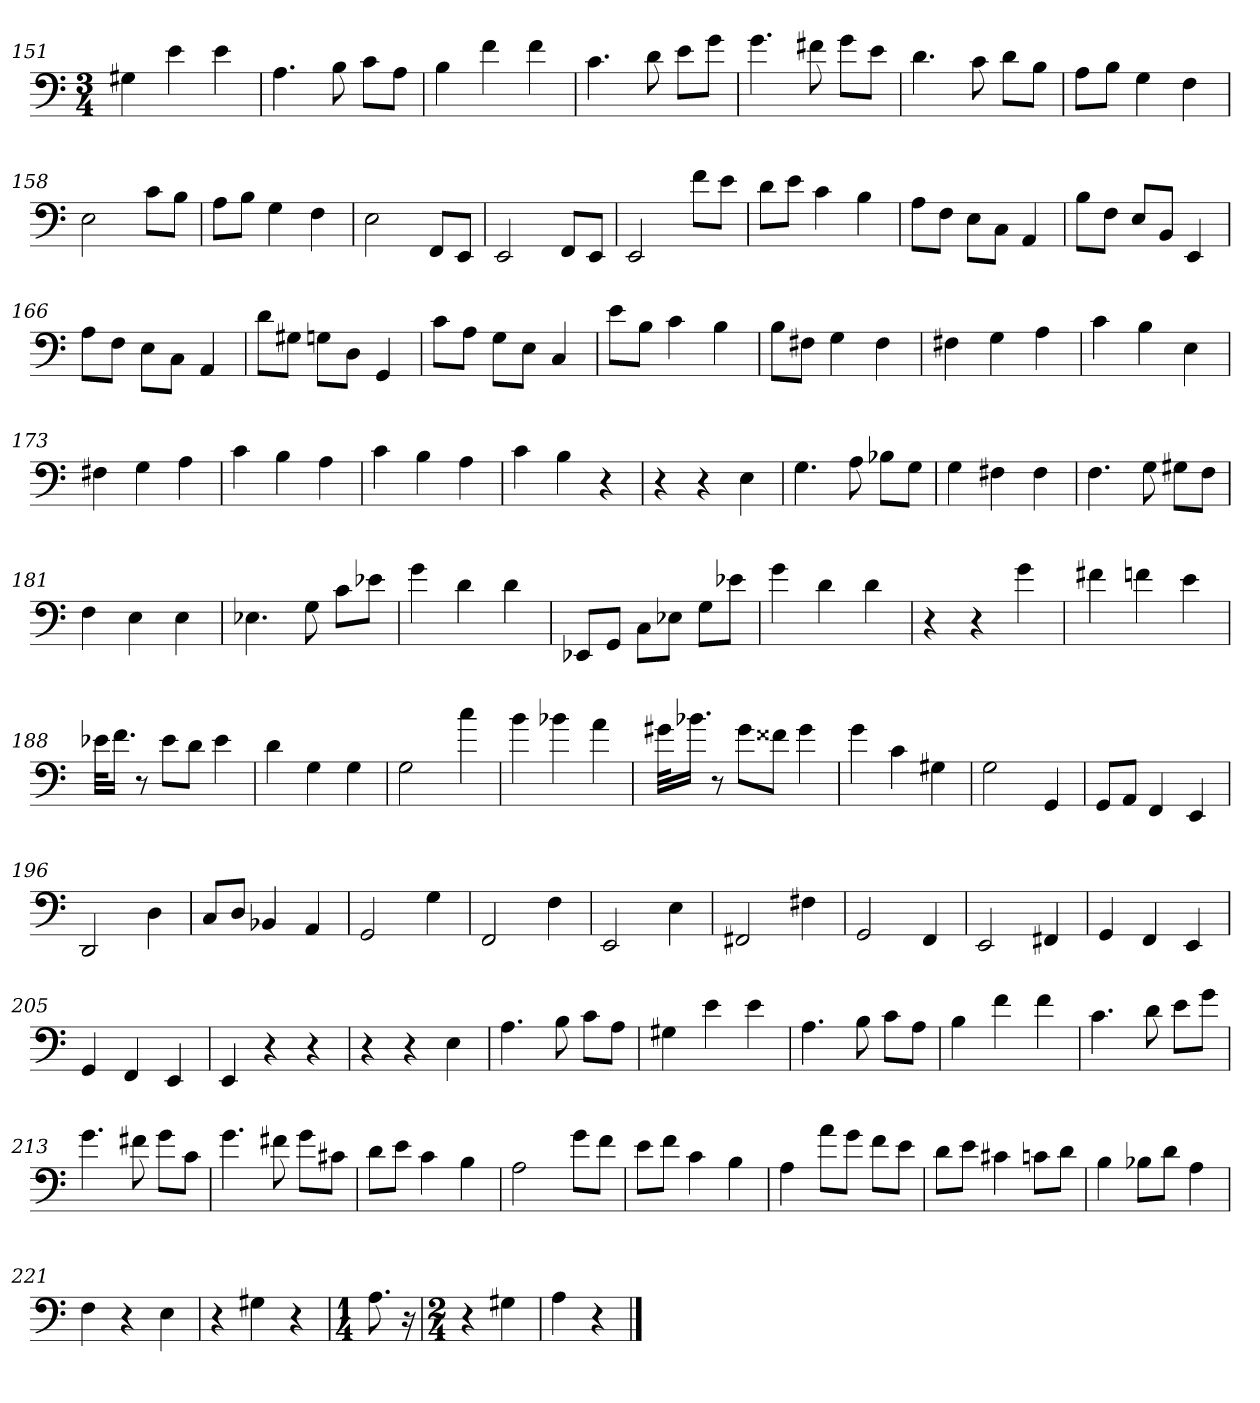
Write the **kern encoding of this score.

**kern
*part1
*staff1
*clefF4
*k[]
*C:
*M3/4
=151
4G#X
4e
4e
=152
4.A
8B
8c\L
8A\J
=153
4B
4f
4f
=154
4.c
8d
8e\L
8g\J
=155
4.g
8f#X
8g\L
8e\J
=156
4.d
8c
8d\L
8B\J
=157
8A\L
8B\J
4G
4F
=158
2E
8c\L
8B\J
=159
8A\L
8B\J
4G
4F
=160
2E
8FF/L
8EE/J
=161
2EE
8FF/L
8EE/J
=162
2EE
8f\L
8e\J
=163
8d\L
8e\J
4c
4B
=164
8A\L
8F\J
8E\L
8C\J
4AA
=165
8B\L
8F\J
8E/L
8BB/J
4EE
=166
8A\L
8F\J
8E\L
8C\J
4AA
=167
8d\L
8G#X\J
8Gn\L
8D\J
4GG
=168
8c\L
8A\J
8G\L
8E\J
4C
=169
8e\L
8B\J
4c
4B
=170
8B\L
8F#X\J
4G
4F#
=171
4F#X
4G
4A
=172
4c
4B
4E
=173
4F#X
4G
4A
=174
4c
4B
4A
=175
4c
4B
4A
=176
4c
4B
4r
=177
4r
4r
4E
=178
4.G
8A
8B-X\L
8G\J
=179
4G
4F#X
4F#
=180
4.F
8G
8G#X\L
8F\J
=181
4F
4E
4E
=182
4.E-X
8G
8c\L
8e-X\J
=183
4g
4d
4d
=184
8EE-X/L
8GG/J
8C\L
8E-X\J
8G\L
8e-X\J
=185
4g
4d
4d
=186
4r
4r
4g
=187
4f#X
4fn
4e
=188
32e-X\KLL
16.f\JJ
8r
8e-\L
8d\J
4e-
=189
4d
4G
4G
=190
2G
4cc
=191
4b
4b-X
4a
=192
32g#X\KLL
16.b-X\JJ
8r
8g#\L
8f##X\J
4g#
=193
4g
4c
4G#X
=194
2G
4GG
=195
8GG/L
8AA/J
4FF
4EE
=196
2DD
4D
=197
8C/L
8D/J
4BB-X
4AA
=198
2GG
4G
=199
2FF
4F
=200
2EE
4E
=201
2FF#X
4F#X
=202
2GG
4FF
=203
2EE
4FF#X
=204
4GG
4FF
4EE
=205
4GG
4FF
4EE
=206
4EE
4r
4r
=207
4r
4r
4E
=208
4.A
8B
8c\L
8A\J
=209
4G#X
4e
4e
=210
4.A
8B
8c\L
8A\J
=211
4B
4f
4f
=212
4.c
8d
8e\L
8g\J
=213
4.g
8f#X
8g\L
8c\J
=214
4.g
8f#X
8g\L
8c#X\J
=215
8d\L
8e\J
4c
4B
=216
2A
8g\L
8f\J
=217
8e\L
8f\J
4c
4B
=218
4A
8a\L
8g\J
8f\L
8e\J
=219
8d\L
8e\J
4c#X
8cn\L
8d\J
=220
4B
8B-X\L
8d\J
4A
=221
4F
4r
4E
=222
4r
4G#X
4r
=223
*M1/4
8.A
16r
=224
*M2/4
4r
4G#X
=225
4A
4r
==
*-
